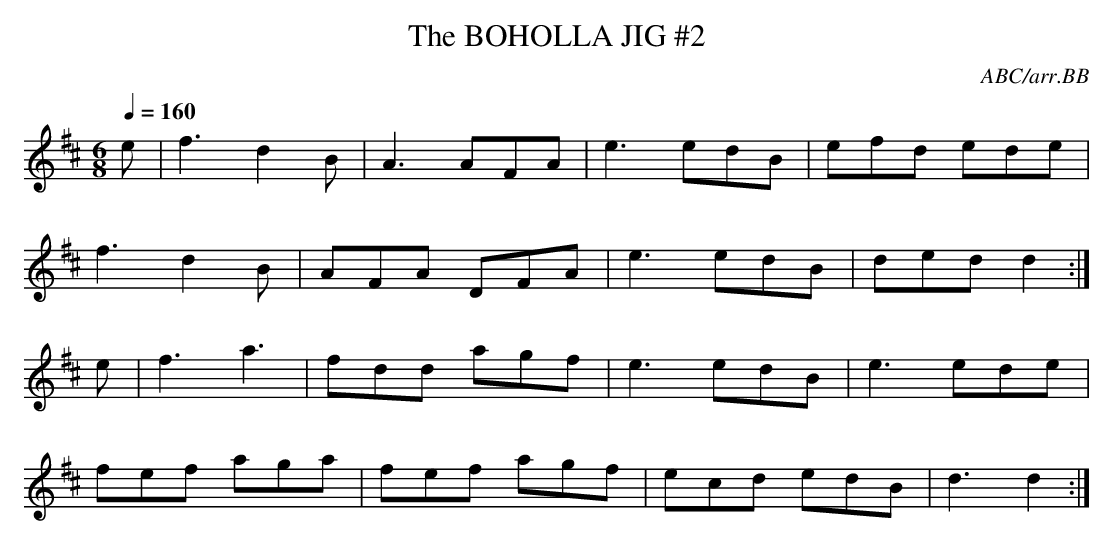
X:1
T:BOHOLLA JIG #2, The
C:ABC/arr.BB
Q:1/4=160
L:1/8
M:6/8
K:D
e|f3 d2B|A3 AFA|e3 edB|efd ede|
f3 d2B|AFA DFA|e3 edB|ded d2:|
e|f3 a3|fdd agf|e3 edB|e3 ede|
fef aga|fef agf|ecd edB|d3 d2:|
